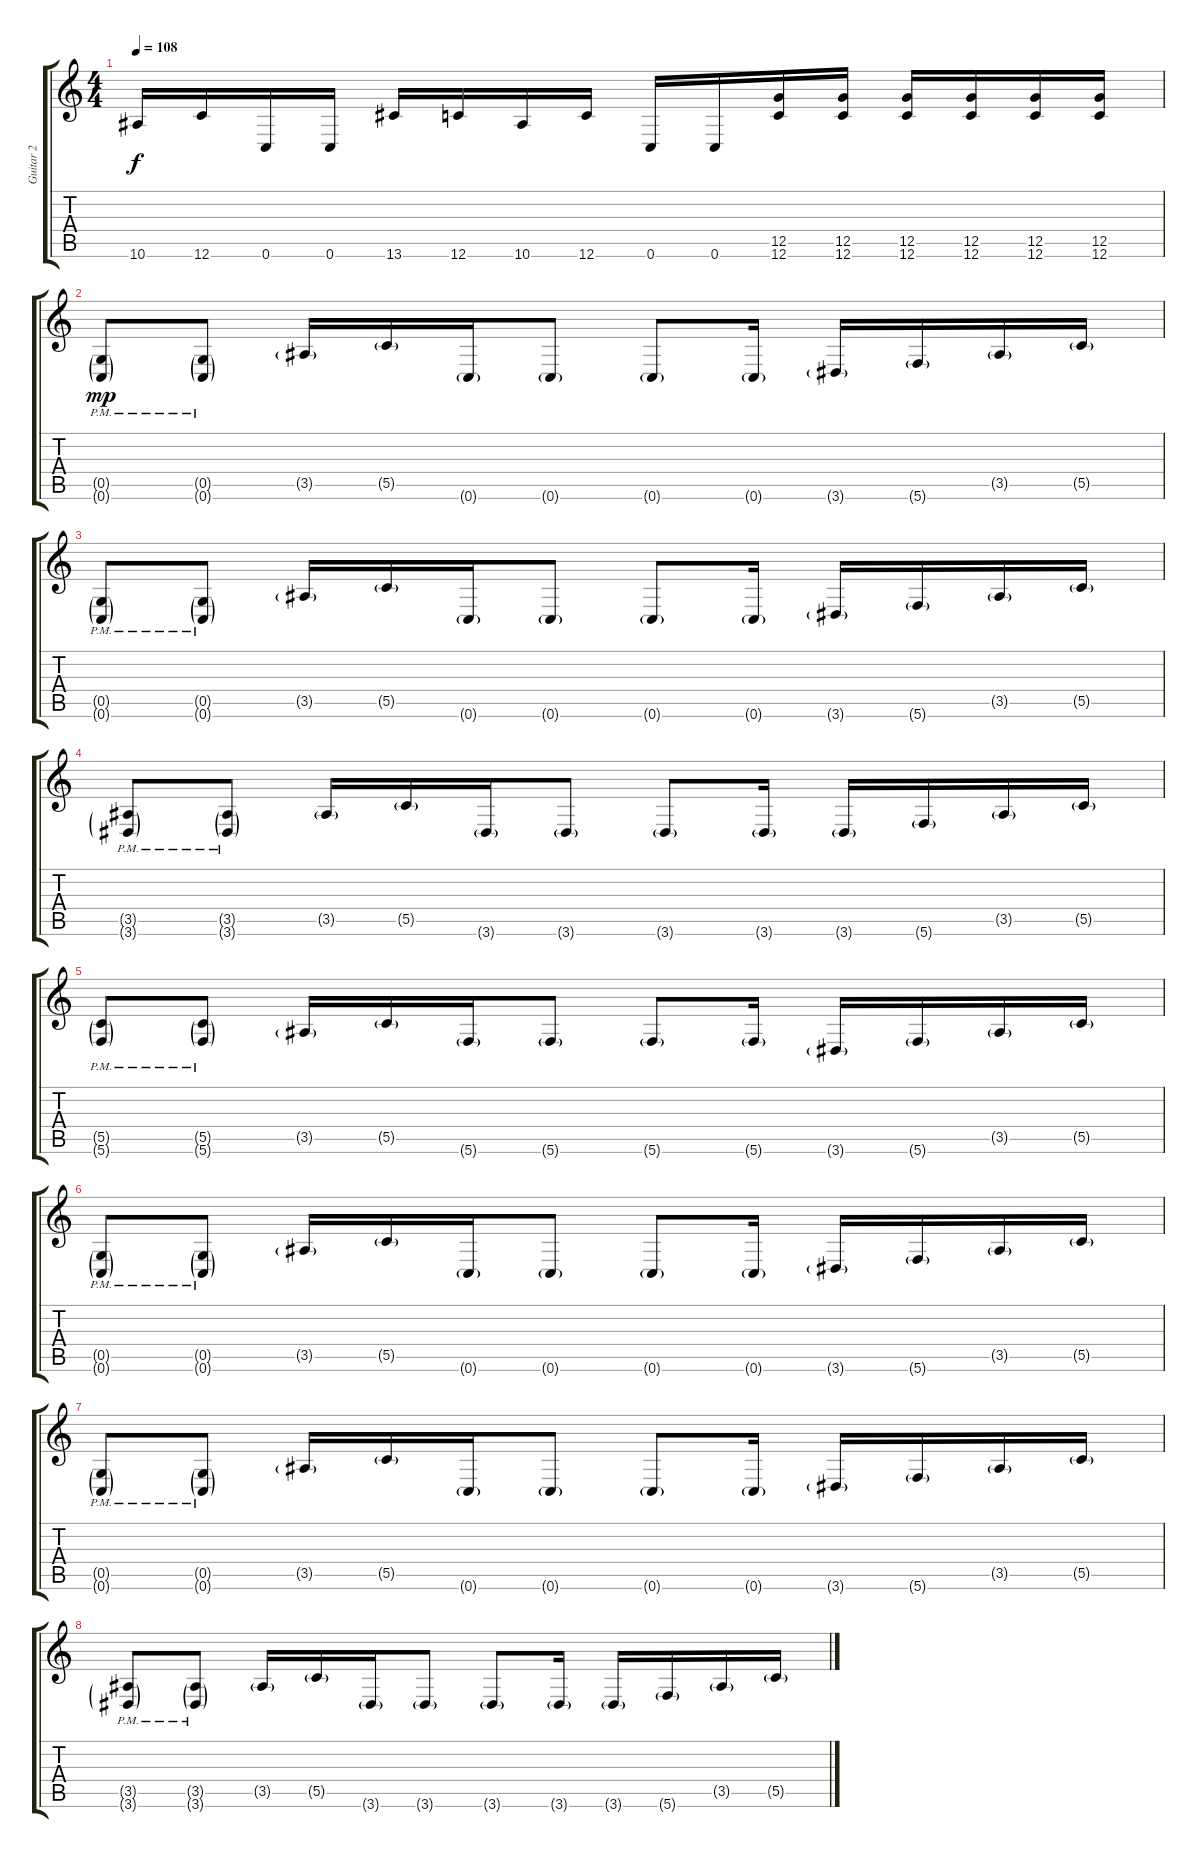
\track ("Guitar 2" "Guitar 2") {instrument distortionguitar}
\staff {score tabs}
\tuning (D4 A3 F3 C3 G2 C2) {hide}
\ts (4 4)
\tempo 108
\clef g2
\ks c
10.6.16{dy f} 12.6.16 0.6.16 0.6.16 13.6.16 12.6.16 10.6.16 12.6.16 0.6.16 0.6.16 (12.5 12.6).16 (12.5 12.6).16 (12.5 12.6).16 (12.5 12.6).16 (12.5 12.6).16 (12.5 12.6).16 |
(0.5{g pm} 0.6{g pm}).8{dy mp} (0.5{g pm} 0.6{g pm}).8 3.5{g}.16 5.5{g}.16 0.6{g}.16 0.6{g}.8 0.6{g}.8 0.6{g}.16 3.6{g}.16 5.6{g}.16 3.5{g}.16 5.5{g}.16 |
(0.5{g pm} 0.6{g pm}).8 (0.5{g pm} 0.6{g pm}).8 3.5{g}.16 5.5{g}.16 0.6{g}.16 0.6{g}.8 0.6{g}.8 0.6{g}.16 3.6{g}.16 5.6{g}.16 3.5{g}.16 5.5{g}.16 |
(3.5{g pm} 3.6{g pm}).8 (3.5{g pm} 3.6{g pm}).8 3.5{g}.16 5.5{g}.16 3.6{g}.16 3.6{g}.8 3.6{g}.8 3.6{g}.16 3.6{g}.16 5.6{g}.16 3.5{g}.16 5.5{g}.16 |
(5.5{g pm} 5.6{g pm}).8 (5.5{g pm} 5.6{g pm}).8 3.5{g}.16 5.5{g}.16 5.6{g}.16 5.6{g}.8 5.6{g}.8 5.6{g}.16 3.6{g}.16 5.6{g}.16 3.5{g}.16 5.5{g}.16 |
(0.5{g pm} 0.6{g pm}).8 (0.5{g pm} 0.6{g pm}).8 3.5{g}.16 5.5{g}.16 0.6{g}.16 0.6{g}.8 0.6{g}.8 0.6{g}.16 3.6{g}.16 5.6{g}.16 3.5{g}.16 5.5{g}.16 |
(0.5{g pm} 0.6{g pm}).8 (0.5{g pm} 0.6{g pm}).8 3.5{g}.16 5.5{g}.16 0.6{g}.16 0.6{g}.8 0.6{g}.8 0.6{g}.16 3.6{g}.16 5.6{g}.16 3.5{g}.16 5.5{g}.16 |
(3.5{g pm} 3.6{g pm}).8 (3.5{g pm} 3.6{g pm}).8 3.5{g}.16 5.5{g}.16 3.6{g}.16 3.6{g}.8 3.6{g}.8 3.6{g}.16 3.6{g}.16 5.6{g}.16 3.5{g}.16 5.5{g}.16
